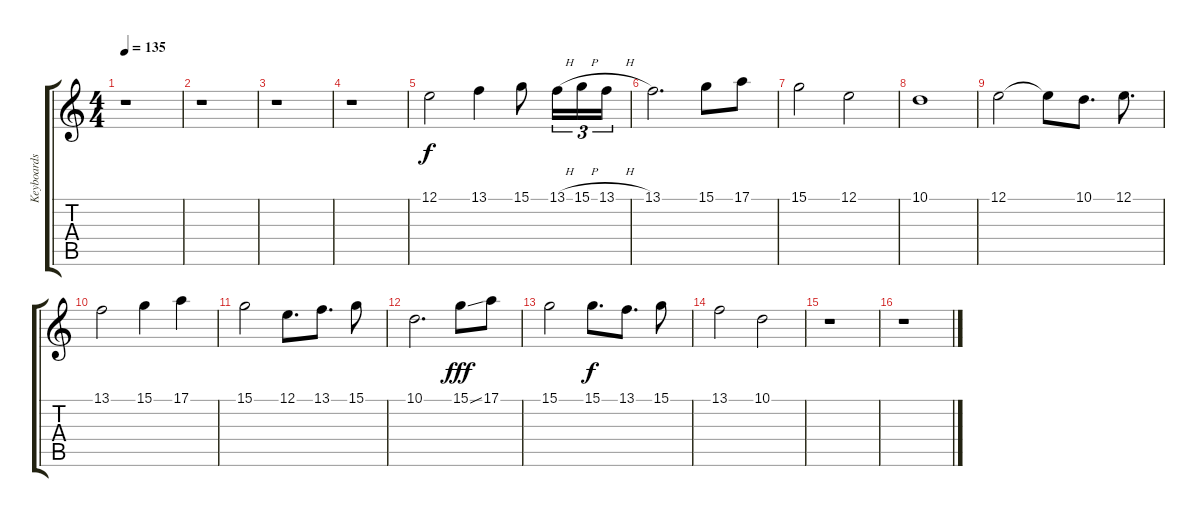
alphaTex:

\track ("Keyboards" "Keyboards") {instrument flute}
\staff {score tabs}
\tuning (E4 B3 G3 D3 A2 E2) {hide}
\ts (4 4)
\tempo 135
\clef g2
\ks c
r.1{dy f} |
r.1 |
r.1 |
r.1 |
12.1.2 13.1.4 15.1.8 13.1{h}.16{tu (3 2)} 15.1{h}.16{tu (3 2)} 13.1{h}.16{tu (3 2)} |
13.1.2{d} 15.1.8 17.1.8 |
15.1.2 12.1.2 |
10.1.1 |
12.1.2 12.1{t}.8 10.1.8{d} 12.1.8{d} |
13.1.2 15.1.4 17.1.4 |
15.1.2 12.1.8{d} 13.1.8{d} 15.1.8 |
10.1.2{d} 15.1{ss}.8{dy fff} 17.1.8 |
15.1.2 15.1.8{d dy f} 13.1.8{d} 15.1.8 |
13.1.2 10.1.2 |
r.1 |
r.1
